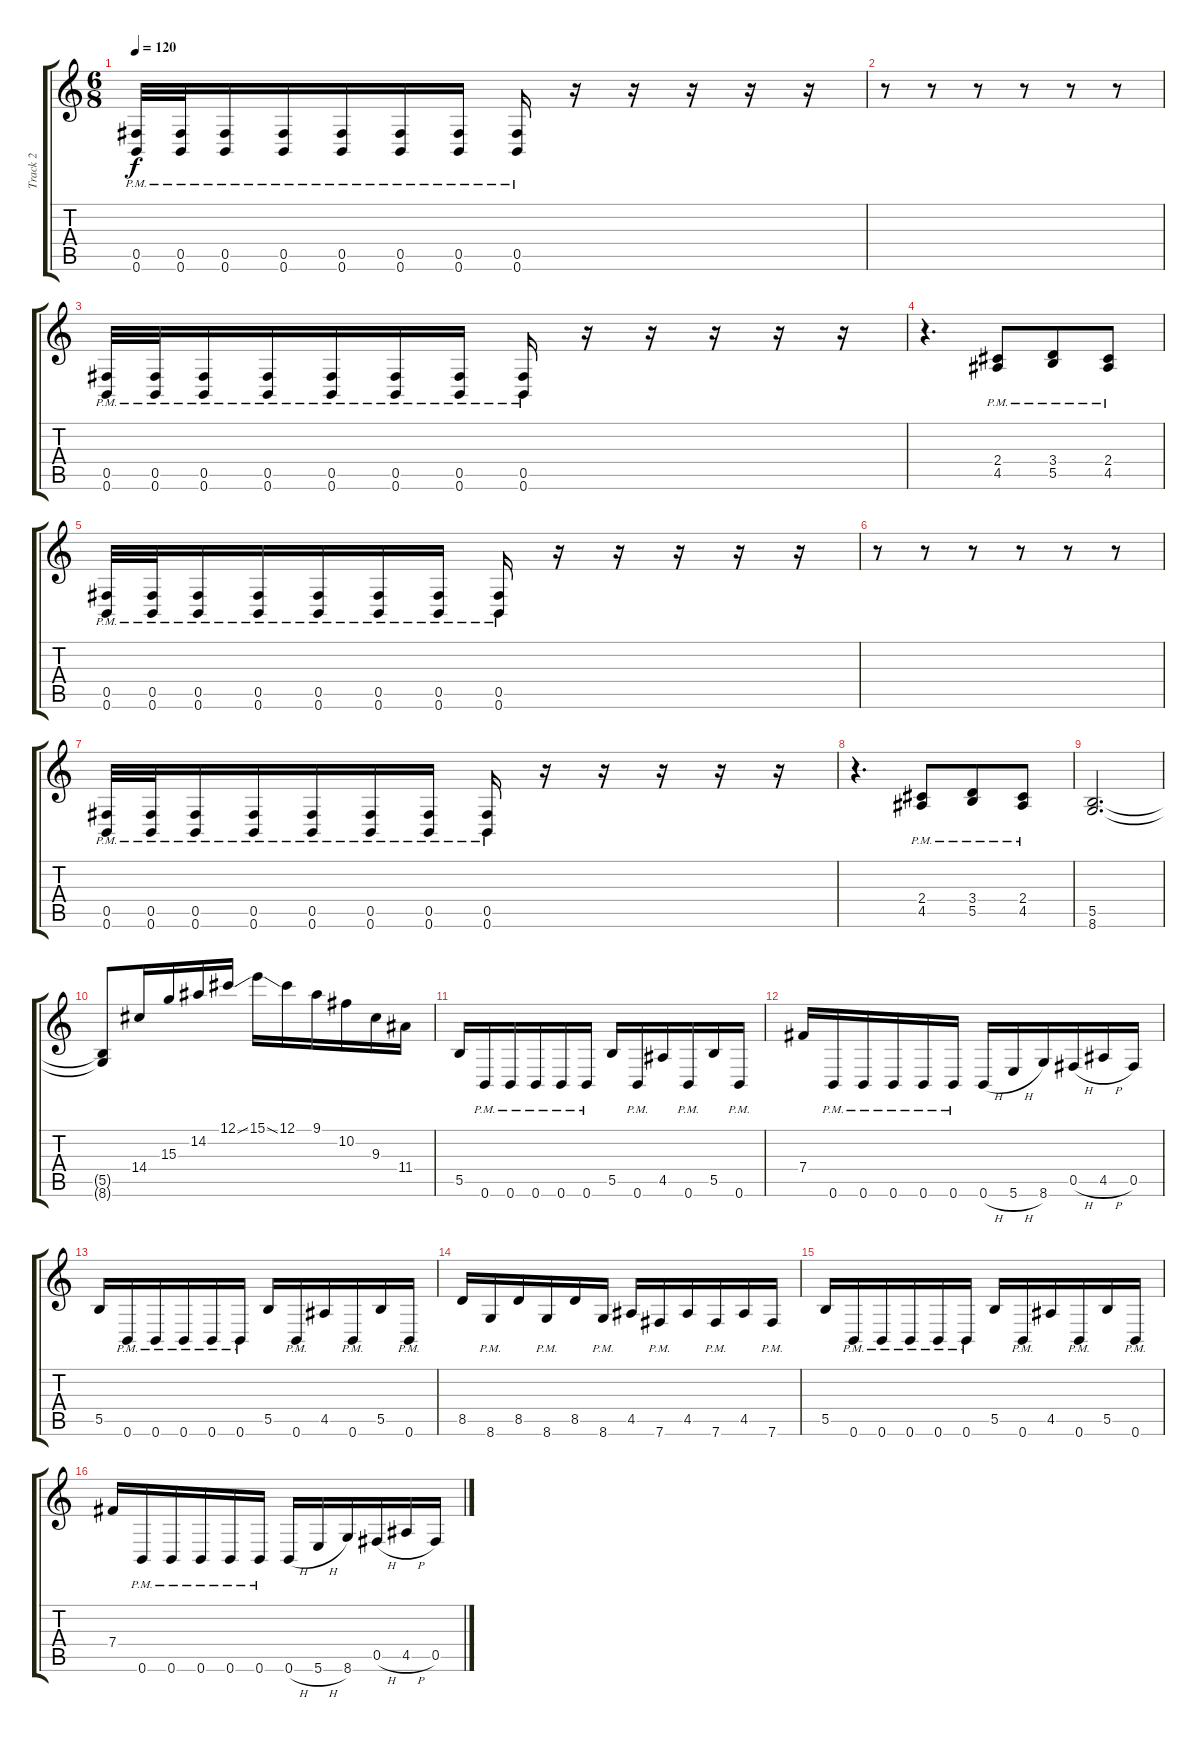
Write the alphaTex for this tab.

\track ("Track 2" "Track 2") {instrument distortionguitar}
\staff {score tabs}
\tuning (Db4 Ab3 E3 B2 Gb2 B1) {hide}
\ts (6 8)
\tempo 120
\clef g2
\ks c
(0.5{pm} 0.6{pm}).32{dy f} (0.5{pm} 0.6{pm}).32 (0.5{pm} 0.6{pm}).16 (0.5{pm} 0.6{pm}).16 (0.5{pm} 0.6{pm}).16 (0.5{pm} 0.6{pm}).16 (0.5{pm} 0.6{pm}).16 (0.5{pm} 0.6{pm}).16 r.16 r.16 r.16 r.16 r.16 |
r.8 r.8 r.8 r.8 r.8 r.8 |
(0.5{pm} 0.6{pm}).32 (0.5{pm} 0.6{pm}).32 (0.5{pm} 0.6{pm}).16 (0.5{pm} 0.6{pm}).16 (0.5{pm} 0.6{pm}).16 (0.5{pm} 0.6{pm}).16 (0.5{pm} 0.6{pm}).16 (0.5{pm} 0.6{pm}).16 r.16 r.16 r.16 r.16 r.16 |
r.4{d} (2.4{pm} 4.5{pm}).8 (3.4{pm} 5.5{pm}).8 (2.4{pm} 4.5{pm}).8 |
(0.5{pm} 0.6{pm}).32 (0.5{pm} 0.6{pm}).32 (0.5{pm} 0.6{pm}).16 (0.5{pm} 0.6{pm}).16 (0.5{pm} 0.6{pm}).16 (0.5{pm} 0.6{pm}).16 (0.5{pm} 0.6{pm}).16 (0.5{pm} 0.6{pm}).16 r.16 r.16 r.16 r.16 r.16 |
r.8 r.8 r.8 r.8 r.8 r.8 |
(0.5{pm} 0.6{pm}).32 (0.5{pm} 0.6{pm}).32 (0.5{pm} 0.6{pm}).16 (0.5{pm} 0.6{pm}).16 (0.5{pm} 0.6{pm}).16 (0.5{pm} 0.6{pm}).16 (0.5{pm} 0.6{pm}).16 (0.5{pm} 0.6{pm}).16 r.16 r.16 r.16 r.16 r.16 |
r.4{d} (2.4{pm} 4.5{pm}).8 (3.4{pm} 5.5{pm}).8 (2.4{pm} 4.5{pm}).8 |
(5.5 8.6).2{d} |
(5.5{t} 8.6{t}).8 14.4.16 15.3.16 14.2.16 12.1{ss}.16 15.1{ss}.16 12.1.16 9.1.16 10.2.16 9.3.16 11.4.16 |
5.5.16 0.6{pm}.16 0.6{pm}.16 0.6{pm}.16 0.6{pm}.16 0.6{pm}.16 5.5.16 0.6{pm}.16 4.5.16 0.6{pm}.16 5.5.16 0.6{pm}.16 |
7.4.16 0.6{pm}.16 0.6{pm}.16 0.6{pm}.16 0.6{pm}.16 0.6{pm}.16 0.6{h}.16 5.6{h}.16 8.6.16 0.5{h}.16 4.5{h}.16 0.5.16 |
5.5.16 0.6{pm}.16 0.6{pm}.16 0.6{pm}.16 0.6{pm}.16 0.6{pm}.16 5.5.16 0.6{pm}.16 4.5.16 0.6{pm}.16 5.5.16 0.6{pm}.16 |
8.5.16 8.6{pm}.16 8.5.16 8.6{pm}.16 8.5.16 8.6{pm}.16 4.5.16 7.6{pm}.16 4.5.16 7.6{pm}.16 4.5.16 7.6{pm}.16 |
5.5.16 0.6{pm}.16 0.6{pm}.16 0.6{pm}.16 0.6{pm}.16 0.6{pm}.16 5.5.16 0.6{pm}.16 4.5.16 0.6{pm}.16 5.5.16 0.6{pm}.16 |
7.4.16 0.6{pm}.16 0.6{pm}.16 0.6{pm}.16 0.6{pm}.16 0.6{pm}.16 0.6{h}.16 5.6{h}.16 8.6.16 0.5{h}.16 4.5{h}.16 0.5.16
